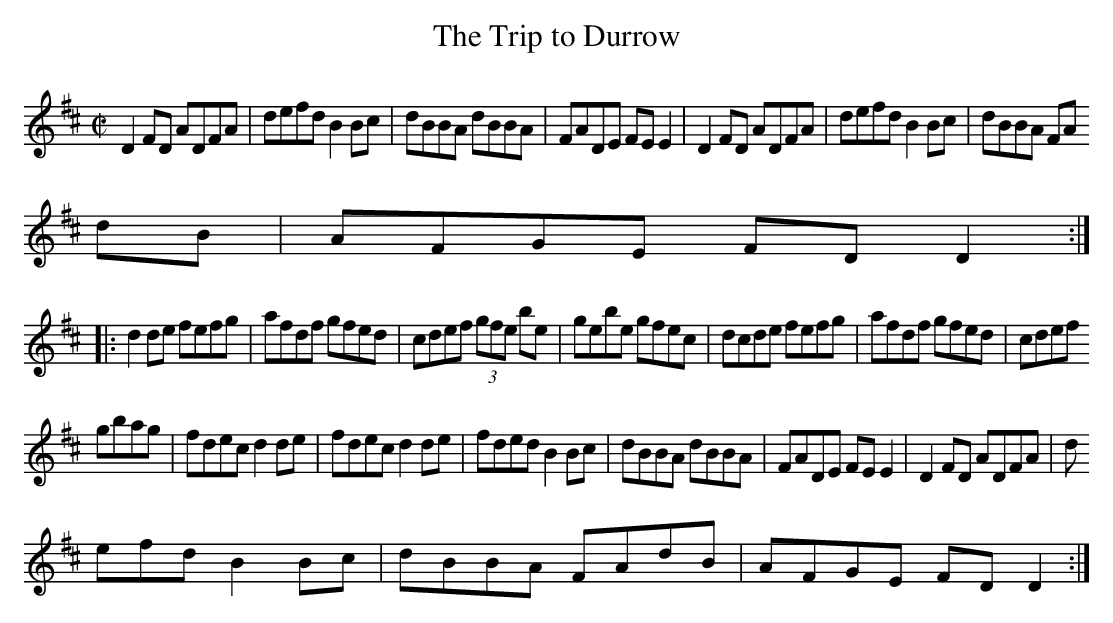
X:1
T:Trip to Durrow, The
M:C|
L:1/8
K:D
D2 FD ADFA|defd B2 Bc|dBBA dBBA|FADE FE E2|D2 FD ADFA|defd B2 Bc|dBBA FA
dB|AFGE FD D2 :|
|:d2 de fefg|afdf gfed|cdef (3gfe be|gebe gfec|dcde fefg|afdf gfed|cdef
gbag|fdec d2 de|fdec d2 de|fded B2 Bc|dBBA dBBA|FADE FE E2 |D2 FD ADFA|d
efd B2 Bc|dBBA FAdB|AFGE FD D2 :|
